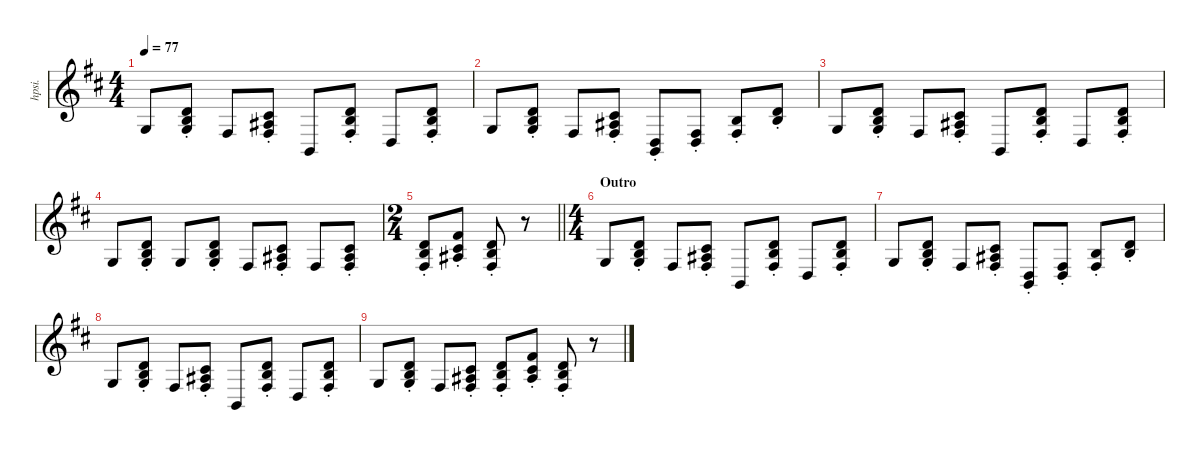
\defaultSystemsLayout 4
\hideDynamics
\bracketExtendMode nobrackets
\otherSystemsTrackNameOrientation horizontal
\track ("Harpsichord 1" "hpsi.") {defaultSystemsLayout 4 instrument harpsichord}
\staff {score}
\tuning (E4 B3 G3 D3 A2 E2)
\ts (4 4)
\tempo 77
\clef g2
\ks bminor
0.3{acc forcenatural}.8{dy f beam Up} (5.4{st acc forcenatural} 7.3{st acc forcenatural} 0.2{st acc forcenatural}).8{beam Up} 4.4{acc #}.8{beam Up} (4.4{st acc #} 3.3{st acc #} 2.2{st acc #}).8{beam Up} 2.5{acc forcenatural}.8{beam Up} (4.4{st acc #} 7.3{st acc forcenatural} 0.2{st acc forcenatural}).8{beam Up} 0.4{acc forcenatural}.8{beam Up} (4.4{st acc #} 7.3{st acc forcenatural} 0.2{st acc forcenatural}).8{beam Up} |
0.3{acc forcenatural}.8{beam Up} (5.4{st acc forcenatural} 7.3{st acc forcenatural} 0.2{st acc forcenatural}).8{beam Up} 4.4{acc #}.8{beam Up} (4.4{st acc #} 3.3{st acc #} 2.2{st acc #}).8{beam Up} (2.5{st acc forcenatural} 0.4{st acc forcenatural}).8{beam Up} (9.5{st acc #} 0.4{st acc forcenatural}).8{beam Up} (4.4{st acc #} 0.2{st acc forcenatural}).8{beam Up} (7.3{st acc forcenatural} 0.2{st acc forcenatural}).8{beam Up} |
0.3{acc forcenatural}.8{beam Up} (5.4{st acc forcenatural} 7.3{st acc forcenatural} 0.2{st acc forcenatural}).8{beam Up} 4.4{acc #}.8{beam Up} (4.4{st acc #} 3.3{st acc #} 2.2{st acc #}).8{beam Up} 2.5{acc forcenatural}.8{beam Up} (4.4{st acc #} 7.3{st acc forcenatural} 0.2{st acc forcenatural}).8{beam Up} 0.4{acc forcenatural}.8{beam Up} (4.4{st acc #} 7.3{st acc forcenatural} 0.2{st acc forcenatural}).8{beam Up} |
0.3{acc forcenatural}.8{beam Up} (5.4{st acc forcenatural} 7.3{st acc forcenatural} 0.2{st acc forcenatural}).8{beam Up} 0.3{acc forcenatural}.8{beam Up} (5.4{st acc forcenatural} 7.3{st acc forcenatural} 0.2{st acc forcenatural}).8{beam Up} 4.4{acc #}.8{beam Up} (4.4{st acc #} 3.3{st acc #} 2.2{st acc #}).8{beam Up} 4.4{acc #}.8{beam Up} (4.4{st acc #} 3.3{st acc #} 2.2{st acc #}).8{beam Up} |
\ts (2 4)
\beaming (8 2 2)
\barLineRight lightlight
(0.2{st acc forcenatural} 7.3{st acc forcenatural} 4.4{st acc #}).8{beam Up} (3.3{st acc #} 2.2{st acc #} 2.1{st acc #}).8{beam Up} (0.2{st acc forcenatural} 7.3{st acc forcenatural} 4.4{st acc #}).8{beam Up} r.8{beam Up} |
\ts (4 4)
\section ("" "Outro")
0.3{acc forcenatural}.8{beam Up} (5.4{st acc forcenatural} 7.3{st acc forcenatural} 0.2{st acc forcenatural}).8{beam Up} 4.4{acc #}.8{beam Up} (4.4{st acc #} 3.3{st acc #} 2.2{st acc #}).8{beam Up} 2.5{acc forcenatural}.8{beam Up} (4.4{st acc #} 7.3{st acc forcenatural} 0.2{st acc forcenatural}).8{beam Up} 0.4{acc forcenatural}.8{beam Up} (4.4{st acc #} 7.3{st acc forcenatural} 0.2{st acc forcenatural}).8{beam Up} |
0.3{acc forcenatural}.8{beam Up} (5.4{st acc forcenatural} 7.3{st acc forcenatural} 0.2{st acc forcenatural}).8{beam Up} 4.4{acc #}.8{beam Up} (4.4{st acc #} 3.3{st acc #} 2.2{st acc #}).8{beam Up} (2.5{st acc forcenatural} 0.4{st acc forcenatural}).8{beam Up} (9.5{st acc #} 0.4{st acc forcenatural}).8{beam Up} (4.4{st acc #} 0.2{st acc forcenatural}).8{beam Up} (7.3{st acc forcenatural} 0.2{st acc forcenatural}).8{beam Up} |
0.3{acc forcenatural}.8{beam Up} (5.4{st acc forcenatural} 7.3{st acc forcenatural} 0.2{st acc forcenatural}).8{beam Up} 4.4{acc #}.8{beam Up} (4.4{st acc #} 3.3{st acc #} 2.2{st acc #}).8{beam Up} 2.5{acc forcenatural}.8{beam Up} (4.4{st acc #} 7.3{st acc forcenatural} 0.2{st acc forcenatural}).8{beam Up} 0.4{acc forcenatural}.8{beam Up} (4.4{st acc #} 7.3{st acc forcenatural} 0.2{st acc forcenatural}).8{beam Up} |
0.3{acc forcenatural}.8{beam Up} (5.4{st acc forcenatural} 7.3{st acc forcenatural} 0.2{st acc forcenatural}).8{beam Up} 4.4{acc #}.8{beam Up} (4.4{st acc #} 3.3{st acc #} 2.2{st acc #}).8{beam Up} (4.4{st acc #} 7.3{st acc forcenatural} 0.2{st acc forcenatural}).8{beam Up} (2.1{st acc #} 2.2{st acc #} 3.3{st acc #}).8{beam Up} (4.4{st acc #} 7.3{st acc forcenatural} 0.2{st acc forcenatural}).8{beam Up} r.8{beam Up}
